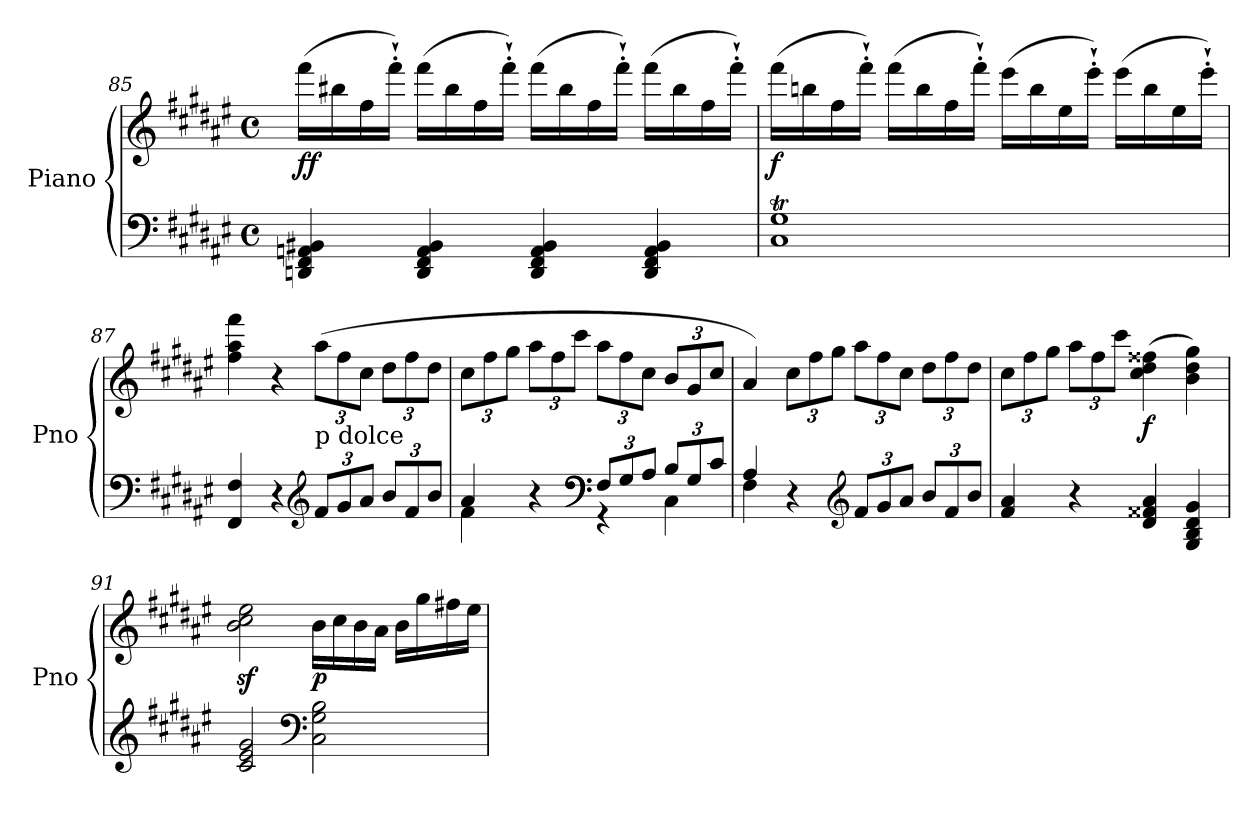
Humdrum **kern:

**kern	**kern	**dynam
*part1	*part1	*part1
*staff2	*staff1	*staff1/2
*I"Piano	*	*
*I'Pno	*	*
*clefF4	*clefG2	*
*k[f#c#g#d#a#e#]	*k[f#c#g#d#a#e#]	*
*F#:	*F#:	*
*M4/4	*M4/4	*
*met(c)	*met(c)	*
=85	=85	=85
!	!	!LO:DY:b
4DDn/ 4FF#/ 4AAn/ 4BB#X/	(>16fff#\LL	ff
.	16bb#X\	.
.	16ff#\	.
.	16fff#'`\JJ)	.
4DD/ 4FF#/ 4AA/ 4BB#/	(>16fff#\LL	.
.	16bb#\	.
.	16ff#\	.
.	16fff#'`\JJ)	.
4DD/ 4FF#/ 4AA/ 4BB#/	(>16fff#\LL	.
.	16bb#\	.
.	16ff#\	.
.	16fff#'`\JJ)	.
4DD/ 4FF#/ 4AA/ 4BB#/	(>16fff#\LL	.
.	16bb#\	.
.	16ff#\	.
.	16fff#'`\JJ)	.
=86	=86	=86
*^	*	*
!	!	!	!LO:DY:b
1G#T	1C#	(>16fff#\LL	f
.	.	16bbn\	.
.	.	16ff#\	.
.	.	16fff#'`\JJ)	.
.	.	(>16fff#\LL	.
.	.	16bb\	.
.	.	16ff#\	.
.	.	16fff#'`\JJ)	.
.	.	(>16eee#\LL	.
.	.	16bb\	.
.	.	16ee#\	.
.	.	16eee#'`\JJ)	.
.	.	(>16eee#\LL	.
.	.	16bb\	.
.	.	16ee#\	.
.	.	16eee#'`\JJ)	.
*v	*v	*	*
=87	=87	=87
4FF#/ 4F#/	4ff#\ 4aa#\ 4fff#\	.
4r	4r	.
*clefG2	*	*
*Xbrackettup	*Xbrackettup	*
!	!LO:TX:b:t=p dolce	!
12f#/L	(>12aa#\L	.
12g#/	12ff#\	.
12a#/J	12cc#\J	.
12b/L	12dd#\L	.
12f#/	12ff#\	.
12b/J	12dd#\J	.
=88	=88	=88
*^	*	*
4a#/	4f#\	12cc#\L	.
.	.	12ff#\	.
.	.	12gg#\J	.
4r	4ryy	12aa#\L	.
.	.	12ff#\	.
.	.	12ccc#\J	.
*clefF4	*	*	*
12F#/L	4rGG	12aa#\L	.
12G#/	.	12ff#\	.
12A#/J	.	12cc#\J	.
12B/L	4C#\	12b/L	.
12G#/	.	12g#/	.
12c#/J	.	12cc#/J	.
=89	=89	=89	=89
4A#/	4F#\	4a#/)	.
4r	2.ryy	12cc#\L	.
.	.	12ff#\	.
.	.	12gg#\J	.
*clefG2	*	*	*
12f#/L	.	12aa#\L	.
12g#/	.	12ff#\	.
12a#/J	.	12cc#\J	.
12b/L	.	12dd#\L	.
12f#/	.	12ff#\	.
12b/J	.	12dd#\J	.
*v	*v	*	*
=90	=90	=90
4f#/ 4a#/	12cc#\L	.
.	12ff#\	.
.	12gg#\J	.
4r	12aa#\L	.
.	12ff#\	.
.	12ccc#\J	.
!	!	!LO:DY:b
4d#/ 4f##X/ 4a#/	(>4cc#\ 4dd#\ 4ff##X\	f
4G#/ 4B/ 4d#/ 4g#/	4b\ 4dd#\ 4gg#\)	.
=91	=91	=91
2c#/ 2e#/ 2g#/	2b\z< 2cc#\z< 2ee#\z<	.
*clefF4	*	*
!	!	!LO:DY:b
2C#\ 2G#\ 2B\	16b\LL	p
.	16cc#\	.
.	16b\	.
.	16a#\JJ	.
.	16b\LL	.
.	16gg#\	.
.	16ff#X\	.
.	16ee#\JJ	.
=	=	=
*-	*-	*-
